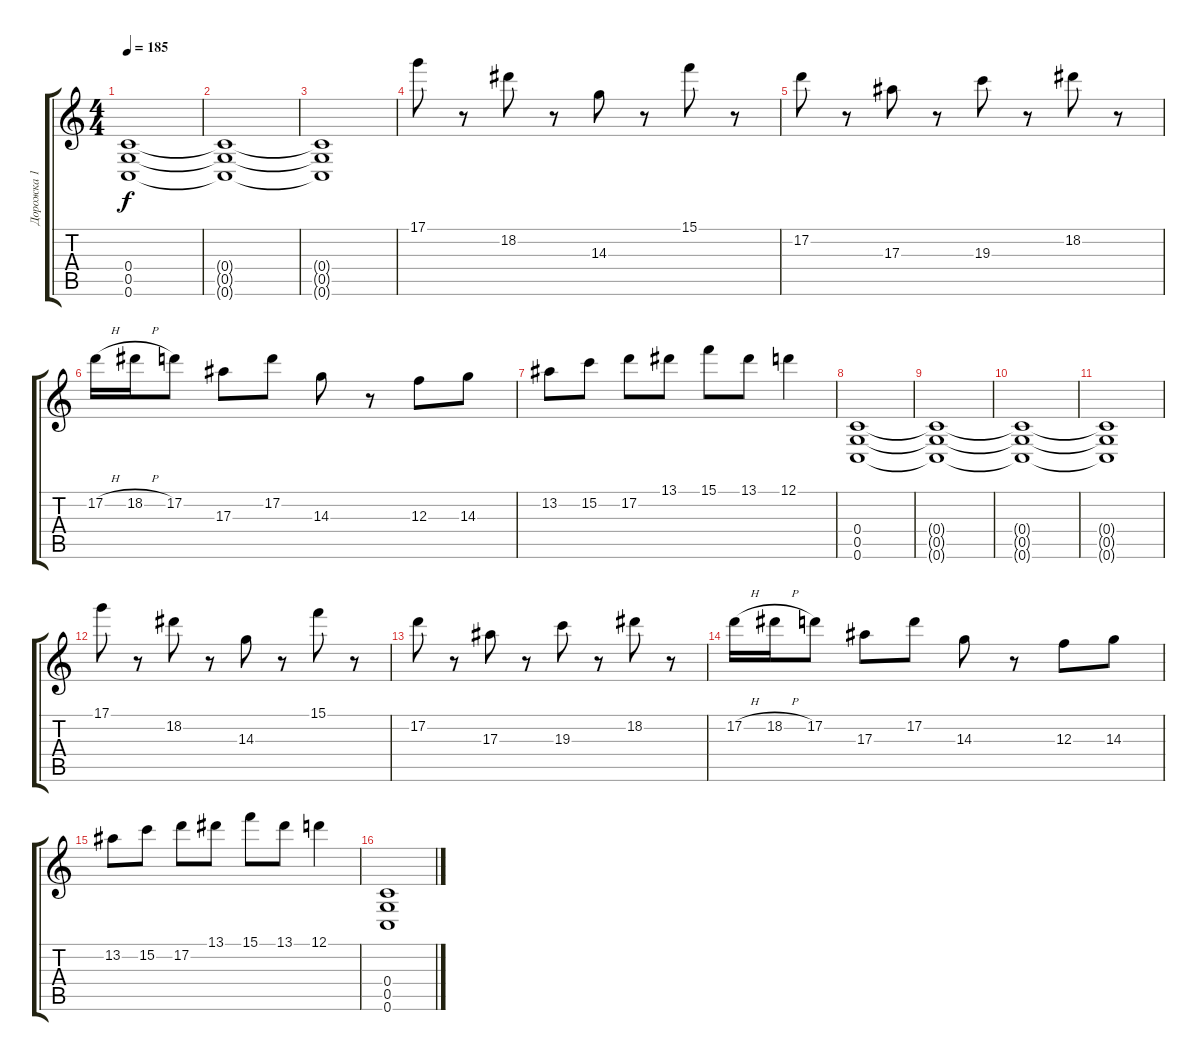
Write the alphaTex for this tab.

\track ("Дорожка 1" "Дорожка 1") {instrument distortionguitar}
\staff {score tabs}
\tuning (D4 A3 F3 C3 G2 C2) {hide}
\ts (4 4)
\tempo 185
\clef g2
\ks c
(0.4{t} 0.5{t} 0.6{t}).1{dy f} |
(0.4{t} 0.5{t} 0.6{t}).1 |
(0.4{t} 0.5{t} 0.6{t}).1 |
17.1.8 r.8 18.2.8 r.8 14.3.8 r.8 15.1.8 r.8 |
17.2.8 r.8 17.3.8 r.8 19.3.8 r.8 18.2.8 r.8 |
17.2{h}.16 18.2{h}.16 17.2.8 17.3.8 17.2.8 14.3.8 r.8 12.3.8 14.3.8 |
13.2.8 15.2.8 17.2.8 13.1.8 15.1.8 13.1.8 12.1.4 |
(0.4 0.5 0.6).1 |
(0.4{t} 0.5{t} 0.6{t}).1 |
(0.4{t} 0.5{t} 0.6{t}).1 |
(0.4{t} 0.5{t} 0.6{t}).1 |
17.1.8 r.8 18.2.8 r.8 14.3.8 r.8 15.1.8 r.8 |
17.2.8 r.8 17.3.8 r.8 19.3.8 r.8 18.2.8 r.8 |
17.2{h}.16 18.2{h}.16 17.2.8 17.3.8 17.2.8 14.3.8 r.8 12.3.8 14.3.8 |
13.2.8 15.2.8 17.2.8 13.1.8 15.1.8 13.1.8 12.1.4 |
(0.4 0.5 0.6).1
